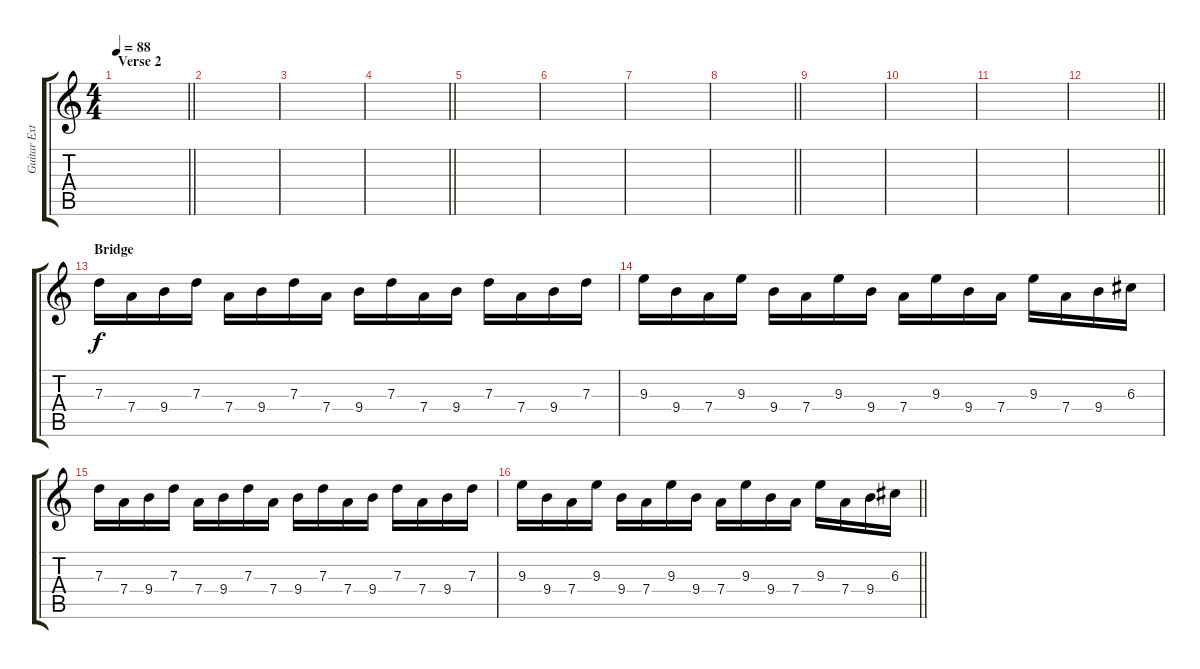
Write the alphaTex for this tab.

\track ("Guitar Extra" "Guitar Ext") {instrument overdrivenguitar}
\staff {score tabs}
\tuning (E4 B3 G3 D3 A2 E2) {hide}
\ts (4 4)
\section ("" "Verse 2")
\tempo 88
\clef g2
\barLineRight lightlight
\ks c
|
|
|
\barLineRight lightlight
|
|
|
|
\barLineRight lightlight
|
|
|
|
\barLineRight lightlight
|
\section ("" "Bridge")
7.3.16{volume 7} 7.4.16 9.4.16 7.3.16 7.4.16 9.4.16 7.3.16 7.4.16 9.4.16 7.3.16 7.4.16 9.4.16 7.3.16 7.4.16 9.4.16 7.3.16 |
9.3.16 9.4.16 7.4.16 9.3.16 9.4.16 7.4.16 9.3.16 9.4.16 7.4.16 9.3.16 9.4.16 7.4.16 9.3.16 7.4.16 9.4.16 6.3.16 |
7.3.16 7.4.16 9.4.16 7.3.16 7.4.16 9.4.16 7.3.16 7.4.16 9.4.16 7.3.16 7.4.16 9.4.16 7.3.16 7.4.16 9.4.16 7.3.16 |
\barLineRight lightlight
9.3.16 9.4.16 7.4.16 9.3.16 9.4.16 7.4.16 9.3.16 9.4.16 7.4.16 9.3.16 9.4.16 7.4.16 9.3.16 7.4.16 9.4.16 6.3.16
